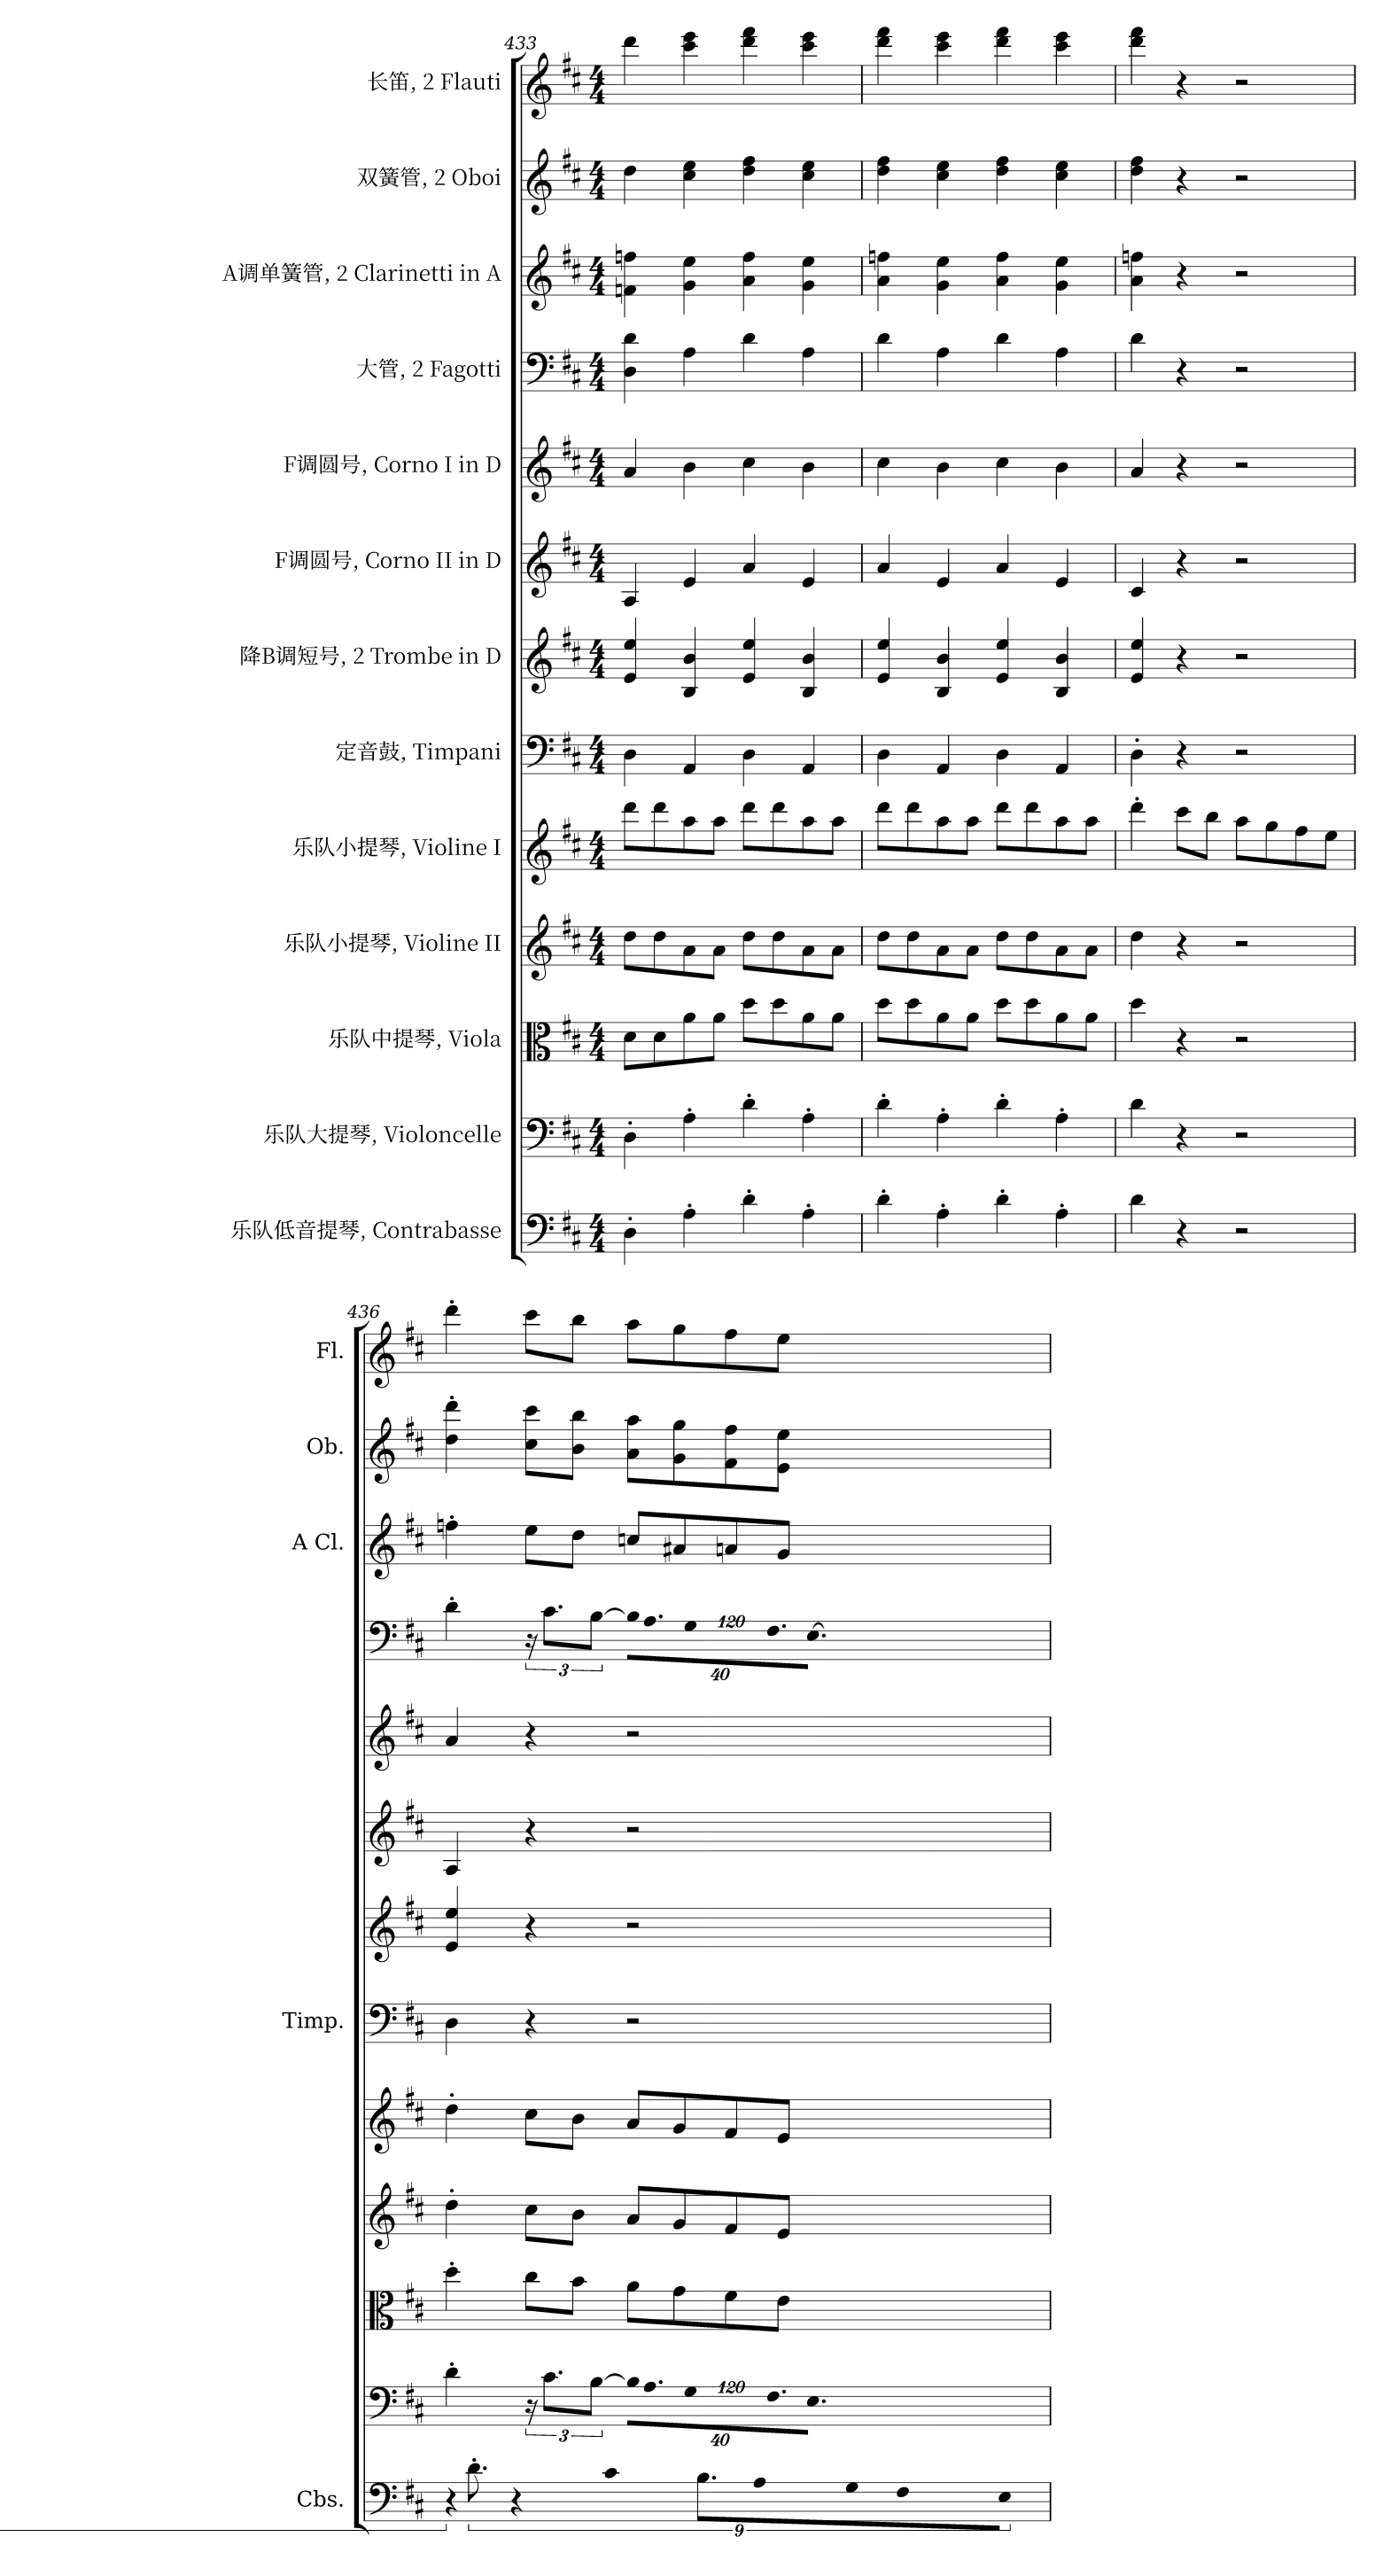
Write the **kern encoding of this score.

**kern	**kern	**kern	**kern	**kern	**kern	**kern	**kern	**kern	**kern	**kern	**kern	**kern
*part13	*part12	*part11	*part10	*part9	*part8	*part7	*part6	*part5	*part4	*part3	*part2	*part1
*staff13	*staff12	*staff11	*staff10	*staff9	*staff8	*staff7	*staff6	*staff5	*staff4	*staff3	*staff2	*staff1
*I"乐队低音提琴, Contrabasse	*I"乐队大提琴, Violoncelle	*I"乐队中提琴, Viola	*I"乐队小提琴, Violine II	*I"乐队小提琴, Violine I	*I"定音鼓, Timpani	*I"降B调短号, 2 Trombe in D	*I"F调圆号, Corno II in D	*I"F调圆号, Corno I in D	*I"大管, 2 Fagotti	*I"A调单簧管, 2 Clarinetti in A	*I"双簧管, 2 Oboi	*I"长笛, 2 Flauti
*I'Cbs.	*	*	*	*	*I'Timp.	*	*	*	*	*I'A Cl.	*I'Ob.	*I'Fl.
*clefF4	*clefF4	*clefC3	*clefG2	*clefG2	*clefF4	*clefG2	*clefG2	*clefG2	*clefF4	*clefG2	*clefG2	*clefG2
*ITrd7c12	*	*	*	*	*	*ITrd1c2	*ITrd4c7	*ITrd4c7	*	*ITrd2c3	*	*
*k[f#c#]	*k[f#c#]	*k[f#c#]	*k[f#c#]	*k[f#c#]	*k[f#c#]	*k[]	*k[f#]	*k[f#]	*k[f#c#]	*k[f#c#g#d#a#]	*k[f#c#]	*k[f#c#]
*M4/4	*M4/4	*M4/4	*M4/4	*M4/4	*M4/4	*M4/4	*M4/4	*M4/4	*M4/4	*M4/4	*M4/4	*M4/4
*MM304	*MM304	*MM304	*MM304	*MM304	*MM304	*MM304	*MM304	*MM304	*MM304	*MM304	*MM304	*MM304
=433	=433	=433	=433	=433	=433	=433	=433	=433	=433	=433	=433	=433
4DD'\	4D'\	8d\L	8dd\L	8ddd\L	4D\	4d/ 4dd/	4D/	4d/	4D\ 4d\	4dn\ 4ddn\	4dd\	4ddd\
.	.	8d\	8dd\	8ddd\	.	.	.	.	.	.	.	.
4AA'\	4A'\	8a\	8a\	8aa\	4AA/	4A/ 4a/	4A/	4e\	4A\	4e\ 4cc#\	4cc#\ 4ee\	4ccc#\ 4eee\
.	.	8a\J	8a\J	8aa\J	.	.	.	.	.	.	.	.
*	*	*	*	*	*	*	*	*	*	*	*	*MM321
4D'\	4d'\	8dd\L	8dd\L	8ddd\L	4D\	4d/ 4dd/	4d/	4f#\	4d\	4f#\ 4dd\	4dd\ 4ff#\	4ddd\ 4fff#\
.	.	8dd\	8dd\	8ddd\	.	.	.	.	.	.	.	.
4AA'\	4A'\	8a\	8a\	8aa\	4AA/	4A/ 4a/	4A/	4e\	4A\	4e\ 4cc#\	4cc#\ 4ee\	4ccc#\ 4eee\
.	.	8a\J	8a\J	8aa\J	.	.	.	.	.	.	.	.
=434	=434	=434	=434	=434	=434	=434	=434	=434	=434	=434	=434	=434
*	*	*	*	*	*	*	*	*	*	*	*	*MM304
4D'\	4d'\	8dd\L	8dd\L	8ddd\L	4D\	4d/ 4dd/	4d/	4f#\	4d\	4f#\ 4ddn\	4dd\ 4ff#\	4ddd\ 4fff#\
.	.	8dd\	8dd\	8ddd\	.	.	.	.	.	.	.	.
4AA'\	4A'\	8a\	8a\	8aa\	4AA/	4A/ 4a/	4A/	4e\	4A\	4e\ 4cc#\	4cc#\ 4ee\	4ccc#\ 4eee\
.	.	8a\J	8a\J	8aa\J	.	.	.	.	.	.	.	.
*	*	*	*	*	*	*	*	*	*	*	*	*MM321
4D'\	4d'\	8dd\L	8dd\L	8ddd\L	4D\	4d/ 4dd/	4d/	4f#\	4d\	4f#\ 4dd\	4dd\ 4ff#\	4ddd\ 4fff#\
.	.	8dd\	8dd\	8ddd\	.	.	.	.	.	.	.	.
4AA'\	4A'\	8a\	8a\	8aa\	4AA/	4A/ 4a/	4A/	4e\	4A\	4e\ 4cc#\	4cc#\ 4ee\	4ccc#\ 4eee\
.	.	8a\J	8a\J	8aa\J	.	.	.	.	.	.	.	.
=435	=435	=435	=435	=435	=435	=435	=435	=435	=435	=435	=435	=435
*	*	*	*	*	*	*	*	*	*	*	*	*MM304
4D\	4d\	4dd\	4dd\	4ddd'\	4D'\	4d/ 4dd/	4F#/	4d/	4d\	4f#\ 4ddn\	4dd\ 4ff#\	4ddd\ 4fff#\
4r	4r	4r	4r	8ccc#\L	4r	4r	4r	4r	4r	4r	4r	4r
.	.	.	.	8bb\J	.	.	.	.	.	.	.	.
*	*	*	*	*	*	*	*	*	*	*	*	*MM321
2r	2r	2r	2r	8aa\L	2r	2r	2r	2r	2r	2r	2r	2r
.	.	.	.	8gg\	.	.	.	.	.	.	.	.
.	.	.	.	8ff#\	.	.	.	.	.	.	.	.
.	.	.	.	8ee\J	.	.	.	.	.	.	.	.
!!LO:PB:g=z
=436	=436	=436	=436	=436	=436	=436	=436	=436	=436	=436	=436	=436
*	*	*	*	*	*	*	*	*	*	*	*	*MM304
!LO:N:vis=16	!	!	!	!	!	!	!	!	!	!	!	!
1920%107r	4d'\	4dd'\	4dd'\	4dd'\	4D\	4d/ 4dd/	4D/	4d/	4d'\	4ddn'\	4dd\' 4ddd\'	4ddd'\
9.D'\	.	.	.	.	.	.	.	.	.	.	.	.
!LO:N:vis=16	!	!	!	!	!	!	!	!	!	!	!	!
1920%107r	.	.	.	.	.	.	.	.	.	.	.	.
.	24r	8cc#\L	8cc#\L	8cc#\L	4r	4r	4r	4r	24r	8cc#\L	8cc#\ 8ccc#\L	8ccc#\L
!LO:N:vis=8	!	!	!	!	!	!	!	!	!	!	!	!
640%71C#\	.	.	.	.	.	.	.	.	.	.	.	.
.	12.c#\L	.	.	.	.	.	.	.	12.c#\L	.	.	.
.	.	8b\J	8b\J	8b\J	.	.	.	.	.	8b\J	8b\ 8bb\J	8bb\J
9.BB\L	.	.	.	.	.	.	.	.	.	.	.	.
.	[12B\J	.	.	.	.	.	.	.	[12B\J	.	.	.
*	*Xbrackettup	*	*	*	*	*	*	*	*	*	*	*
!	!LO:N:vis=32	!	!	!	!	!	!	!	!	!	!	!
*	*	*	*	*	*	*	*	*	*Xbrackettup	*	*	*
*	*	*	*	*	*	*	*	*	*	*	*	*MM321
!	!	!	!	!	!	!	!	!	!LO:N:vis=32	!	!	!
.	640%23B\KLL]	8a\L	8a/L	8a/L	2r	2r	2r	2r	640%23B\KLL]	8an/L	8a\ 8aa\L	8aa\L
!	!LO:N:vis=16.	!	!	!	!	!	!	!	!LO:N:vis=16.	!	!	!
.	960%103A\J	.	.	.	.	.	.	.	960%103A\J	.	.	.
!LO:N:vis=8	!	!	!	!	!	!	!	!	!	!	!	!
640%71AA\	.	.	.	.	.	.	.	.	.	.	.	.
.	.	8g\	8g/	8g/	.	.	.	.	.	8f##X/	8g\ 8gg\	8gg\
!	!LO:N:vis=8	!	!	!	!	!	!	!	!LO:N:vis=8	!	!	!
.	960%137G\	.	.	.	.	.	.	.	960%137G\	.	.	.
!LO:N:vis=8	!	!	!	!	!	!	!	!	!	!	!	!
640%71GG\	.	.	.	.	.	.	.	.	.	.	.	.
.	.	8f#\	8f#/	8f#/	.	.	.	.	.	8f#X/	8f#\ 8ff#\	8ff#\
!LO:N:vis=8	!	!	!	!	!	!	!	!	!	!	!	!
640%71FF#\	.	.	.	.	.	.	.	.	.	.	.	.
!	!LO:N:vis=16.	!	!	!	!	!	!	!	!LO:N:vis=16.	!	!	!
.	960%103F#\L	.	.	.	.	.	.	.	960%103F#\L	.	.	.
.	.	8e\J	8e/J	8e/J	.	.	.	.	.	8e/J	8e\ 8ee\J	8ee\J
1920ryy	.	.	.	.	.	.	.	.	.	.	.	.
!LO:N:vis=8	!	!	!	!	!	!	!	!	!	!	!	!
640%71EE\J	.	.	.	.	.	.	.	.	.	.	.	.
!	!LO:N:vis=16.	!	!	!	!	!	!	!	!LO:N:vis=16.	!	!	!
.	960%103E\JJ	.	.	.	.	.	.	.	[960%103E\JJ	.	.	.
1920ryy	.	1920ryy	1920ryy	1920ryy	1920ryy	1920ryy	1920ryy	1920ryy	.	1920ryy	1920ryy	1920ryy
=	=	=	=	=	=	=	=	=	=	=	=	=
*-	*-	*-	*-	*-	*-	*-	*-	*-	*-	*-	*-	*-
